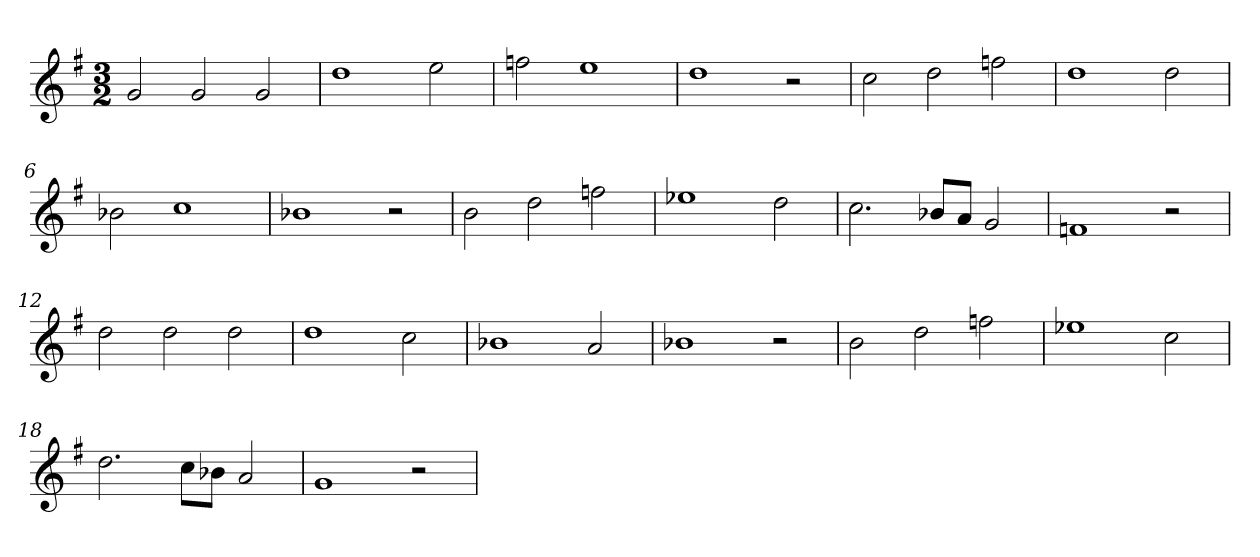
**kern
*part1
*staff1
*clefG2
*k[f#]
*G:
*M3/2
=
2g
2g
2g
=1
1dd
2ee
=2
2ffn
1ee
=3
1dd
2r
=4
2cc
2dd
2ffn
=5
1dd
2dd
=6
2b-X
1cc
=7
1b-X
2r
=8
2b
2dd
2ffn
=9
1ee-X
2dd
=10
2.cc
8b-X/L
8a/J
2g
=11
1fn
2r
=12
2dd
2dd
2dd
=13
1dd
2cc
=14
1b-X
2a
=15
1b-X
2r
=16
2b
2dd
2ffn
=17
1ee-X
2cc
=18
2.dd
8cc\L
8b-X\J
2a
=19
1g
2r
=
*-
